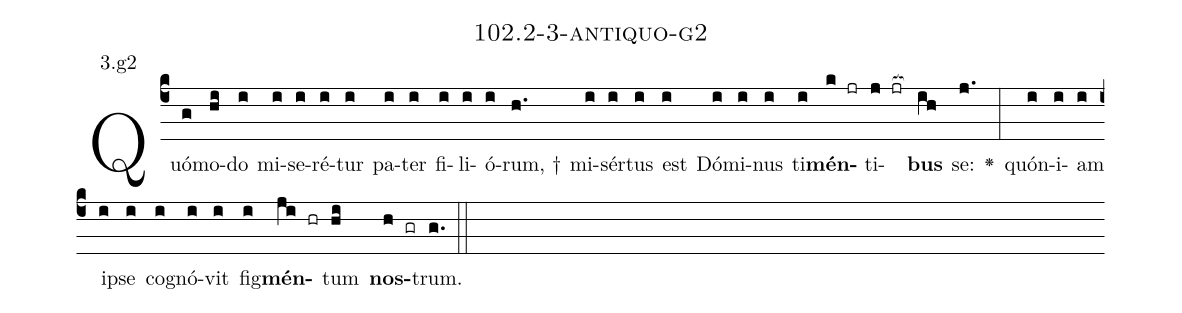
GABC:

name: 102.2-3-antiquo-g2;
annotation: 3.g2;
%%
(c4)Quó(g)mo(hi)do(i) mi(i)se(i)ré(i)tur(i) pa(i)ter(i) fi(i)li(i)ó(i)rum, †(h.) mi(i)sér(i)tus(i) est(i) Dó(i)mi(i)nus(i) ti(i)<b>mén</b>(k jr)ti(j jr[ocb:1{])<b>bus</b>(ih[ocb:0}]) se:(j.) <v>\greheightstar</v>(:) quón(i)i(i)am(i) ip(i)se(i) co(i)gnó(i)vit(i) fig(i)<b>mén</b>(ji hr)tum(hi) <b>nos</b>(h gr)trum.(g.) (::)


%E(i) u(i) o(ji) u(hi) a(h) e.(g.) (::)
